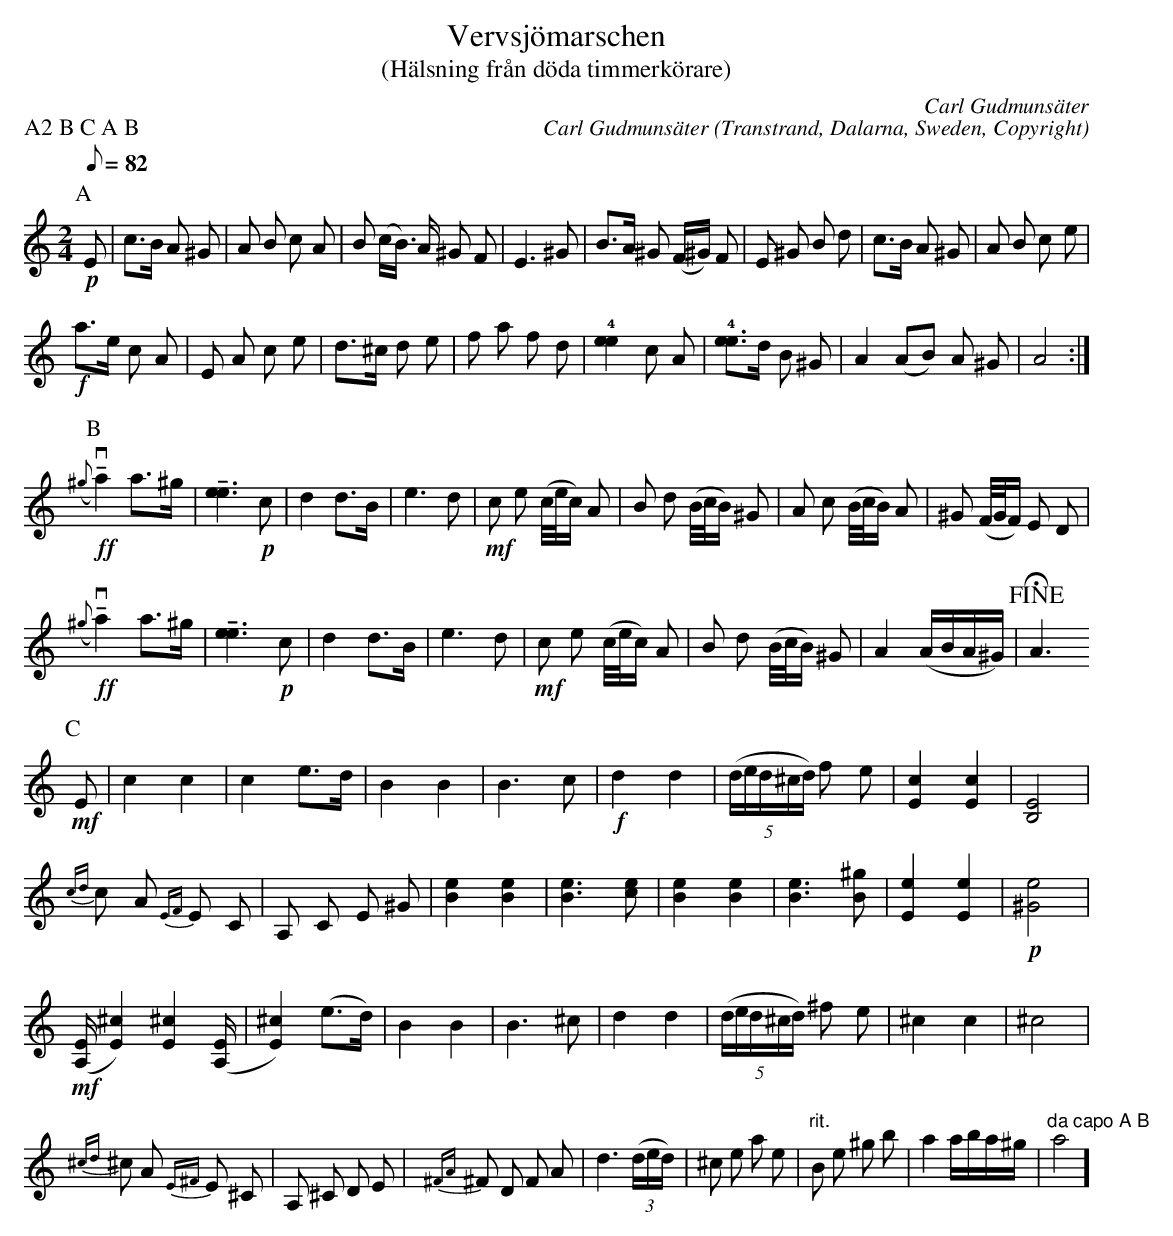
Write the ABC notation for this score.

X:1
T: Vervsjömarschen
T: (Hälsning från döda timmerkörare)
O: Transtrand, Dalarna, Sweden, Copyright
C: Carl Gudmunsäter
P: A2 B C A B
C: Carl Gudmunsäter
M:2/4
L:1/8
K:C
Q:82 Andante
P:A
+p+ E|c>B A ^G|A B c A|  B (c/2B/2) > A ^G F | E3 ^G| B>A ^G (F/2^G/2) F | E ^G B d |c>B A ^G|A B c e|
+f+ a>e c A| E A c e| d>^c d e|f a f d| !4![e2e2] c A | !4![ee]>d B ^G|A2  (AB) A ^G |A4:|
P:B
+ff+ (v{^g}!tenuto!a2) a>^g| !tenuto![e3e3] +p+ c | d2 d>B | e3 d | +mf+ c e (c/4e/4c/2) A | B d (B/4c/4B/2) ^G | A c (B/4c/4B/2) A | ^G (F/4G/4F/2) E D |
+ff+ (v{^g}!tenuto!a2) a>^g| !tenuto![e3e3] +p+ c | d2 d>B | e3 d | +mf+ !rit.! c e (c/4e/4c/2) A | B d (B/4c/4B/2) ^G | A2 (A/2B/2A/2^G/2) | !fine! !fermata!A3
P:C
+mf+ E | c2 c2 | c2 e>d | B2 B2 | B3 c | +f+ d2 d2 | (5(d/2e/2d/2^c/2d/2) f e | [c2E2] [c2E2] | [B,4E4] |
{cd} c A {EF} E C | A, C E ^G | [e2B2] [e2B2] | [e3B3] [ec] | [e2B2] [e2B2] | [e3B3] [^gB] | !rit.! [e2E2] [e2E2] | +p+ [e4^G4] |
+mf+ ([E/2A,/2]  [E2^c2]) [E2^c2] ([E/2A,/2] | [E2^c2]) (e>d) | B2 B2 | B3 ^c | d2 d2 | (5(d/2e/2d/2^c/2d/2) ^f e | ^c2 c2 | ^c4 |
{^cd} ^c A {E^F} E ^C | A, ^C D E | {^FA} ^F D F A | d3 (3(d/2e/2d/2) | ^c e a e | "rit." B e ^g b | a2 a/2b/2a/2^g/2 | "da capo A B" a4]
